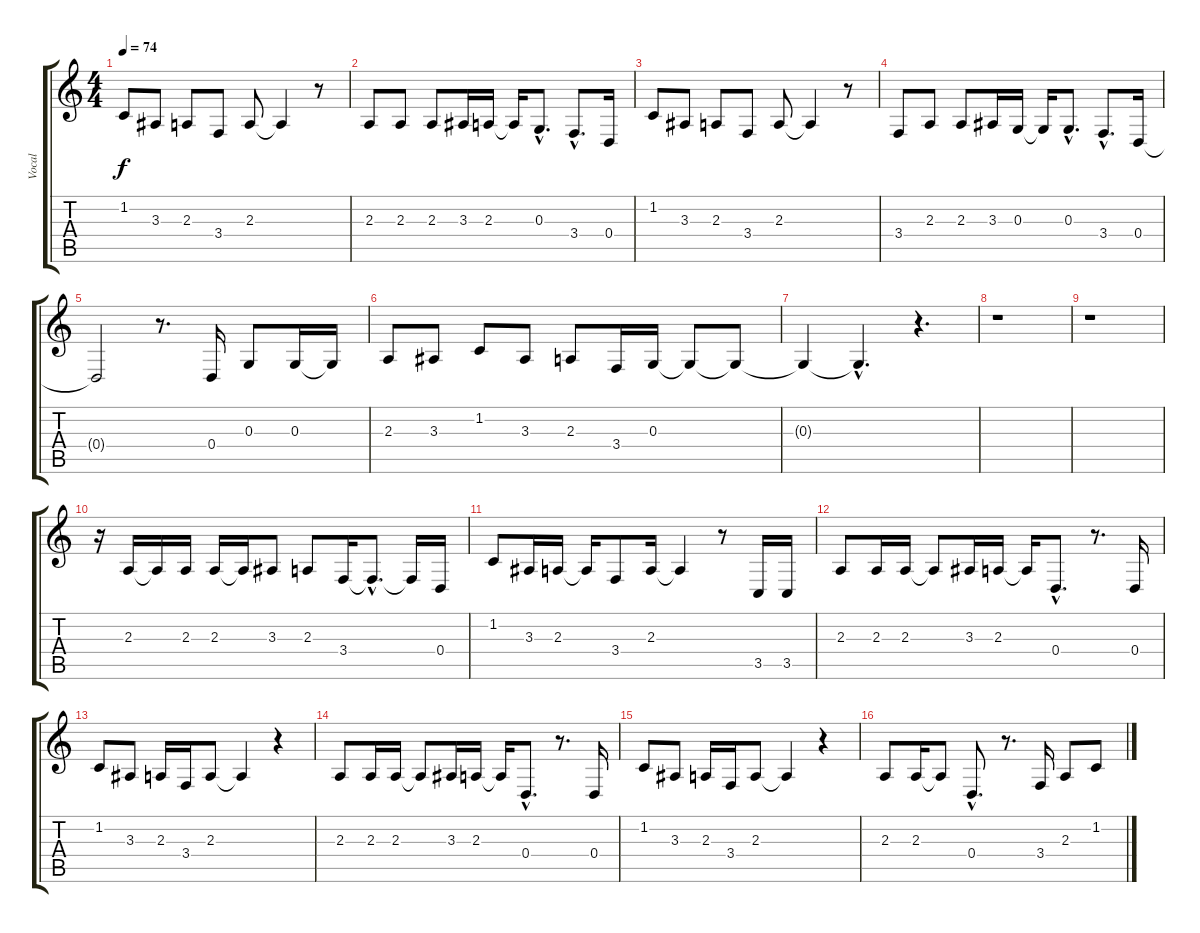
\track ("Vocal" "Vocal") {instrument sopranosax}
\staff {score tabs}
\tuning (E4 B3 G3 D3 A2 E2) {hide}
\ts (4 4)
\tempo 74
\clef g2
\ks c
1.2.8{dy f} 3.3.8 2.3.8 3.4.8 2.3.8 2.3{t}.4 r.8 |
2.3.8 2.3.8 2.3.8 3.3.16 2.3.16 2.3{t}.16 0.3{hac}.8{d} 3.4{hac}.8{d} 0.4.16 |
1.2.8 3.3.8 2.3.8 3.4.8 2.3.8 2.3{t}.4 r.8 |
3.4.8 2.3.8 2.3.8 3.3.16 0.3.16 0.3{t}.16 0.3{hac}.8{d} 3.4{hac}.8{d} 0.4.16 |
0.4{t}.2 r.8{d} 0.4.16 0.3.8 0.3.16 0.3{t}.16 |
2.3.8 3.3.8 1.2.8 3.3.8 2.3.8 3.4.16 0.3.16 0.3{t}.8 0.3{t}.8 |
0.3{t}.4 0.3{hac t}.4{d} r.4{d} |
r.1 |
r.1 |
r.16 2.3.16 2.3{t}.16 2.3.16 2.3.16 2.3{t}.16 3.3.8 2.3.8 3.4.16 3.4{hac t}.8{d} 3.4{t}.16 0.4.16 |
1.2.8 3.3.16 2.3.16 2.3{t}.16 3.4.8 2.3.16 2.3{t}.4 r.8 3.5.16 3.5.16 |
2.3.8 2.3.16 2.3.16 2.3{t}.8 3.3.16 2.3.16 2.3{t}.16 0.4{hac}.8{d} r.8{d} 0.4.16 |
1.2.8 3.3.8 2.3.16 3.4.16 2.3.8 2.3{t}.4 r.4 |
2.3.8 2.3.16 2.3.16 2.3{t}.8 3.3.16 2.3.16 2.3{t}.16 0.4{hac}.8{d} r.8{d} 0.4.16 |
1.2.8 3.3.8 2.3.16 3.4.16 2.3.8 2.3{t}.4 r.4 |
2.3.8 2.3.16 2.3{t}.8 0.4{hac}.8{d} r.8{d} 3.4.16 2.3.8 1.2.8
